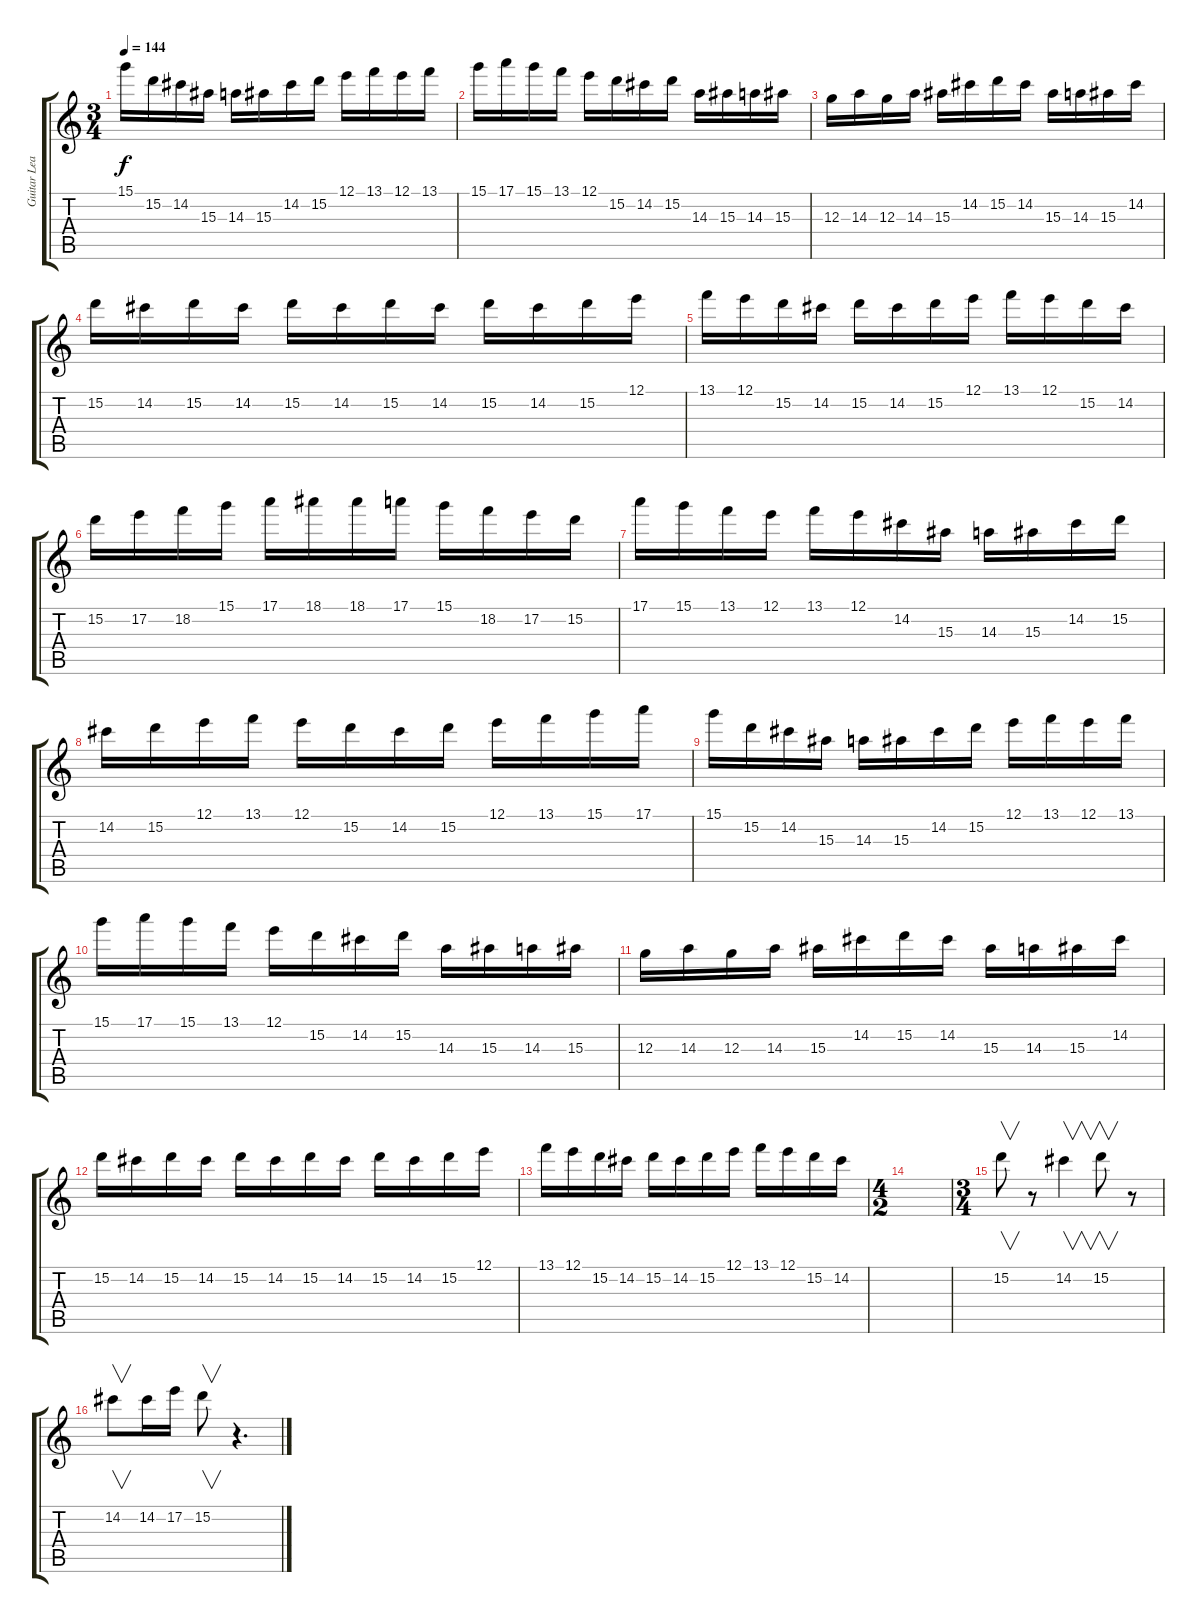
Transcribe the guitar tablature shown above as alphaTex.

\track ("Guitar Lead" "Guitar Lea") {instrument distortionguitar}
\staff {score tabs}
\tuning (E4 B3 G3 D3 A2 E2) {hide}
\ts (3 4)
\tempo 144
\clef g2
\ks c
15.1.16{dy f} 15.2.16 14.2.16 15.3.16 14.3.16 15.3.16 14.2.16 15.2.16 12.1.16 13.1.16 12.1.16 13.1.16 |
15.1.16 17.1.16 15.1.16 13.1.16 12.1.16 15.2.16 14.2.16 15.2.16 14.3.16 15.3.16 14.3.16 15.3.16 |
12.3.16 14.3.16 12.3.16 14.3.16 15.3.16 14.2.16 15.2.16 14.2.16 15.3.16 14.3.16 15.3.16 14.2.16 |
15.2.16 14.2.16 15.2.16 14.2.16 15.2.16 14.2.16 15.2.16 14.2.16 15.2.16 14.2.16 15.2.16 12.1.16 |
13.1.16 12.1.16 15.2.16 14.2.16 15.2.16 14.2.16 15.2.16 12.1.16 13.1.16 12.1.16 15.2.16 14.2.16 |
15.2.16 17.2.16 18.2.16 15.1.16 17.1.16 18.1.16 18.1.16 17.1.16 15.1.16 18.2.16 17.2.16 15.2.16 |
17.1.16 15.1.16 13.1.16 12.1.16 13.1.16 12.1.16 14.2.16 15.3.16 14.3.16 15.3.16 14.2.16 15.2.16 |
14.2.16 15.2.16 12.1.16 13.1.16 12.1.16 15.2.16 14.2.16 15.2.16 12.1.16 13.1.16 15.1.16 17.1.16 |
15.1.16 15.2.16 14.2.16 15.3.16 14.3.16 15.3.16 14.2.16 15.2.16 12.1.16 13.1.16 12.1.16 13.1.16 |
15.1.16 17.1.16 15.1.16 13.1.16 12.1.16 15.2.16 14.2.16 15.2.16 14.3.16 15.3.16 14.3.16 15.3.16 |
12.3.16 14.3.16 12.3.16 14.3.16 15.3.16 14.2.16 15.2.16 14.2.16 15.3.16 14.3.16 15.3.16 14.2.16 |
15.2.16 14.2.16 15.2.16 14.2.16 15.2.16 14.2.16 15.2.16 14.2.16 15.2.16 14.2.16 15.2.16 12.1.16 |
13.1.16 12.1.16 15.2.16 14.2.16 15.2.16 14.2.16 15.2.16 12.1.16 13.1.16 12.1.16 15.2.16 14.2.16 |
\ts (4 2)
|
\ts (3 4)
15.2.8{v} r.8 14.2.4{v} 15.2.8{v} r.8 |
14.2.8{v} 14.2.16 17.2.16 15.2.8{v} r.4{d}
